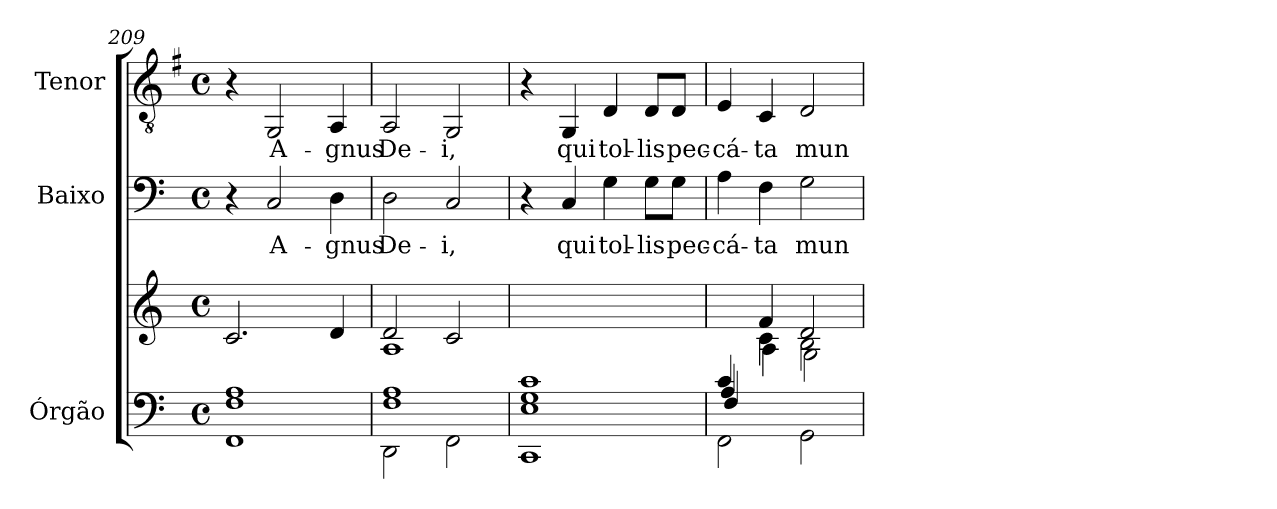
**kern	**kern	**kern	**text	**kern	**text
*part3	*part3	*part2	*part2	*part1	*part1
*staff4	*staff3	*staff2	*staff2	*staff1	*staff1
*I"Órgão	*	*I"Baixo	*	*I"Tenor	*
*I'Órg.	*	*	*	*I'Tr.	*
*clefF4	*clefG2	*clefF4	*	*clefGv2	*
*	*	*	*	*ITrd4c7	*
*k[]	*k[]	*k[]	*	*k[]	*
*C:	*C:	*C:	*	*C:	*
*M4/4	*M4/4	*M4/4	*	*M4/4	*
*met(c)	*met(c)	*met(c)	*	*met(c)	*
=209	=209	=209	=209	=209	=209
*^	*	*	*	*	*
*	*^	*	*	*	*	*
1Ai	1Fi	1FFi	2.ci/	4r	.	4r	.
!	!	!	!	!	!LO:LY:b:color=#000000	!	!
!	!	!	!	!	!	!	!LO:LY:b:color=#000000
.	.	.	.	2Ci/	A-	2CCi/	A-
!	!	!	!	!	!LO:LY:b:color=#000000	!	!
!	!	!	!	!	!	!	!LO:LY:b:color=#000000
.	.	.	4di/	4Di\	-gnus	4DDi/	-gnus
*	*v	*v	*	*	*	*	*
=210	=210	=210	=210	=210	=210	=210
*	*	*^	*	*	*	*
!	!	!	!	!	!LO:LY:b:color=#000000	!	!
!	!	!	!	!	!	!	!LO:LY:b:color=#000000
1Fi 1Ai	2DDi\	2di/	1Ai	2Di\	De-	2DDi/	De-
!	!	!	!	!	!LO:LY:b:color=#000000	!	!
!	!	!	!	!	!	!	!LO:LY:b:color=#000000
.	2FFi\	2ci/	.	2Ci/	-i,	2CCi/	-i,
*	*	*v	*v	*	*	*	*
=211	=211	=211	=211	=211	=211	=211
*^	*^	*	*	*	*	*
1ci	1Gi	1Ei	1CCi	1ryy	4r	.	4r	.
!	!	!	!	!	!	!LO:LY:b:color=#000000	!	!
!	!	!	!	!	!	!	!	!LO:LY:b:color=#000000
.	.	.	.	.	4Ci/	qui	4CCi/	qui
!	!	!	!	!	!	!LO:LY:b:color=#000000	!	!
!	!	!	!	!	!	!	!	!LO:LY:b:color=#000000
.	.	.	.	.	4Gi\	tol-	4GGi/	tol-
!	!	!	!	!	!	!LO:LY:b:color=#000000	!	!
!	!	!	!	!	!	!	!	!LO:LY:b:color=#000000
.	.	.	.	.	8Gi\L	-lis	8GGi/L	-lis
!	!	!	!	!	!	!LO:LY:b:color=#000000	!	!
!	!	!	!	!	!	!	!	!LO:LY:b:color=#000000
.	.	.	.	.	8Gi\J	pec-	8GGi/J	pec-
!!LO:LB:g=z
=212	=212	=212	=212	=212	=212	=212	=212	=212
*	*	*	*	*^	*	*	*	*
*	*	*	*	*	*^	*	*	*	*
!	!	!	!	!	!	!	!	!LO:LY:b:color=#000000	!	!
!	!	!	!	!	!	!	!	!	!	!LO:LY:b:color=#000000
4ci/	4Ai/	4Fi/	2FFi\	4ryy	4ryy	4ryy	4Ai\	-cá-	4AAi/	-cá-
!	!	!	!	!	!	!	!	!LO:LY:b:color=#000000	!	!
!	!	!	!	!	!	!	!	!	!	!LO:LY:b:color=#000000
2.ryy	2.ryy	2.ryy	.	4fi/	4ci\	4Ai\	4Fi\	-ta	4FFi/	-ta
!	!	!	!	!	!	!	!	!LO:LY:b:color=#000000	!	!
!	!	!	!	!	!	!	!	!	!	!LO:LY:b:color=#000000
.	.	.	2GGi\	2di/	2Bi\	2Gi\	2Gi\	mun-	2GGi/	mun-
*v	*v	*v	*v	*	*	*	*	*	*	*
*	*v	*v	*v	*	*	*	*
=	=	=	=	=	=
*-	*-	*-	*-	*-	*-
